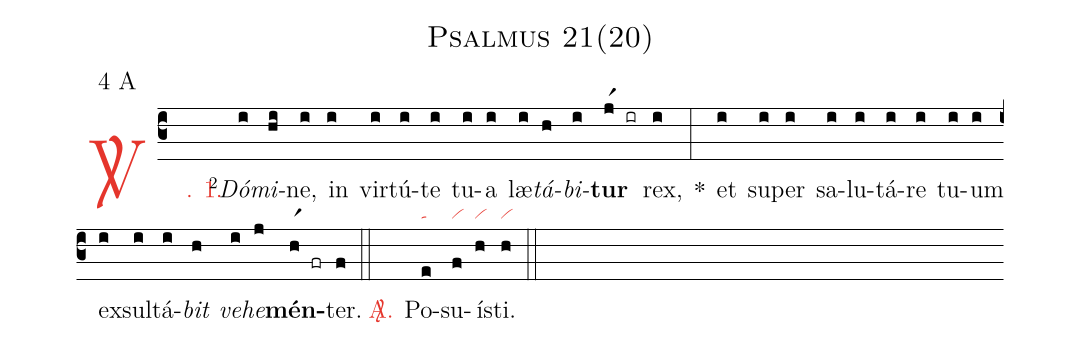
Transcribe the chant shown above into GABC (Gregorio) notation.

name: Psalmus 21(20);
mode: 4;
mode-differentia: A;
nabc-lines: 1;
%%
(c3)

<c><sp>V/</sp>. 1.</c>() <v>\VSup{2}</v><i>Dó</i>(i)<i>mi</i>(hi)ne,(i) in(i) vir(i)tú(i)te(i) tu(i)a(i) læ(i)<i>tá</i>(h)<i>bi</i>(i)<b>tur</b>(jr1 ir) rex,(i) *(:) et(i) su(i)per(i) sa(i)lu(i)tá(i)re(i) tu(i)um(i) ex(i)sul(i)tá(i)<i>bit</i>(h) <i>ve</i>(i)<i>he</i>(j)<b>mén</b>(hr1 fr)ter.(f) (::)

<nlba><c><sp>A/</sp>.</c>() Po</nlba>(e|ta)su(f|vi)í(h|vi)sti.(h|vi) (::)
